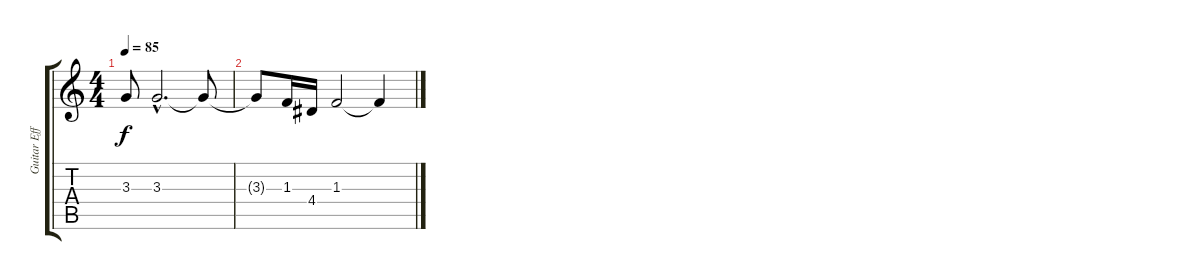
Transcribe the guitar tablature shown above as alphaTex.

\track ("Guitar Effect" "Guitar Eff") {instrument guitarharmonics}
\staff {score tabs}
\tuning (Db4 Ab3 E3 B2 Gb2 B1) {hide}
\ts (4 4)
\tempo 85
\clef g2
\ks c
3.3{t}.8{dy f} 3.3{hac}.2{d} 3.3{t}.8 |
3.3{t}.8 1.3.16 4.4.16 1.3.2 1.3{t}.4
